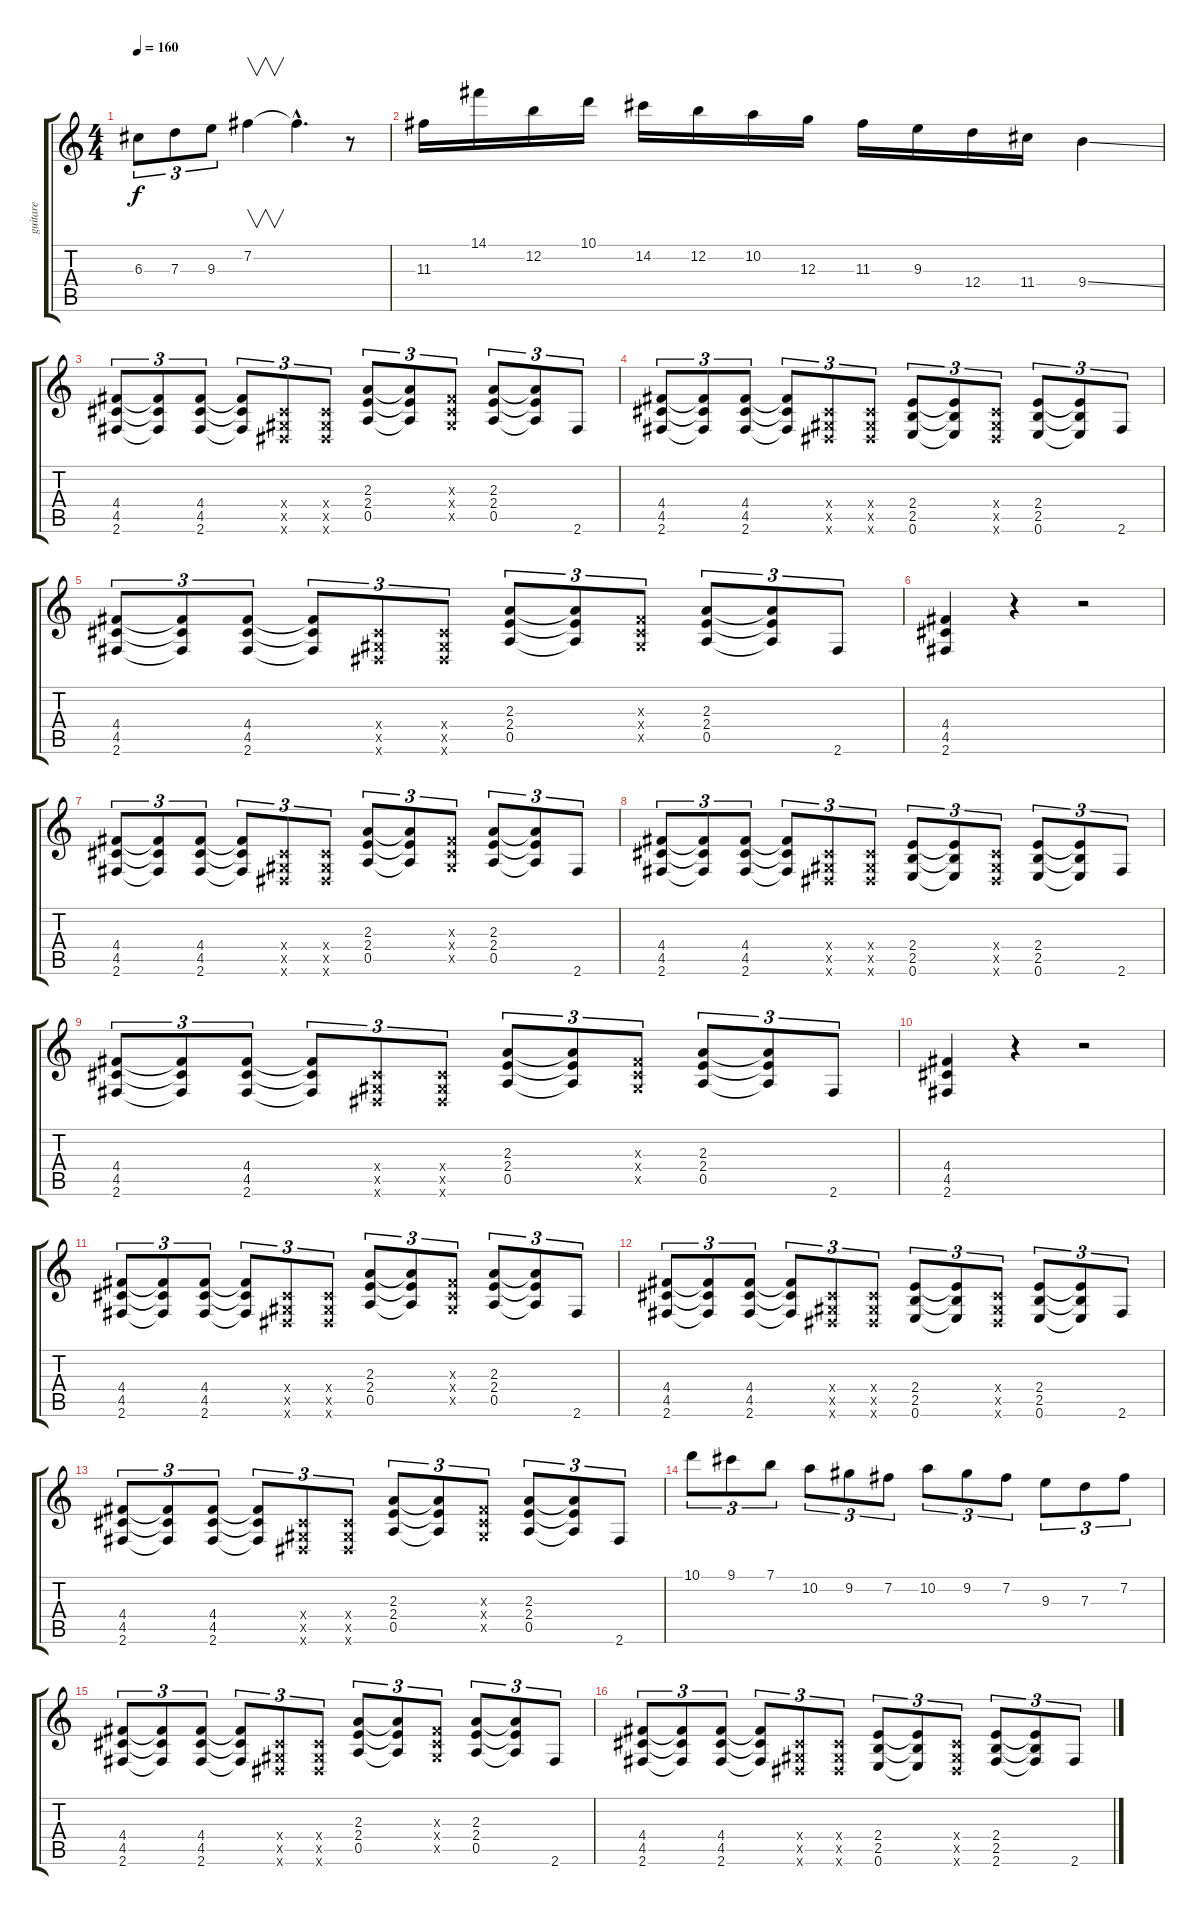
\track ("guitare" "guitare") {instrument distortionguitar}
\staff {score tabs}
\tuning (E4 B3 G3 D3 A2 E2) {hide}
\ts (4 4)
\tempo 160
\clef g2
\ks c
6.3.8{tu (3 2) dy f} 7.3.8{tu (3 2)} 9.3.8{tu (3 2)} 7.2.4{v} 7.2{hac t}.4{d} r.8 |
11.3.16 14.1.16 12.2.16 10.1.16 14.2.16 12.2.16 10.2.16 12.3.16 11.3.16 9.3.16 12.4.16 11.4.16 9.4{ss}.4 |
(4.4 4.5 2.6).8{tu (3 2)} (4.4{t} 4.5{t} 2.6{t}).8{tu (3 2)} (4.4 4.5 2.6).8{tu (3 2)} (4.4{t} 4.5{t} 2.6{t}).8{tu (3 2)} (-1.4{x} -1.5{x} -1.6{x}).8{tu (3 2)} (-1.4{x} -1.5{x} -1.6{x}).8{tu (3 2)} (2.3 2.4 0.5).8{tu (3 2)} (2.3{t} 2.4{t} 0.5{t}).8{tu (3 2)} (-1.3{x} -1.4{x} -1.5{x}).8{tu (3 2)} (2.3 2.4 0.5).8{tu (3 2)} (2.3{t} 2.4{t} 0.5{t}).8{tu (3 2)} 2.6.8{tu (3 2)} |
(4.4 4.5 2.6).8{tu (3 2)} (4.4{t} 4.5{t} 2.6{t}).8{tu (3 2)} (4.4 4.5 2.6).8{tu (3 2)} (4.4{t} 4.5{t} 2.6{t}).8{tu (3 2)} (-1.4{x} -1.5{x} -1.6{x}).8{tu (3 2)} (-1.4{x} -1.5{x} -1.6{x}).8{tu (3 2)} (2.4 2.5 0.6).8{tu (3 2)} (2.4{t} 2.5{t} 0.6{t}).8{tu (3 2)} (-1.4{x} -1.5{x} -1.6{x}).8{tu (3 2)} (2.4 2.5 0.6).8{tu (3 2)} (2.4{t} 2.5{t} 0.6{t}).8{tu (3 2)} 2.6.8{tu (3 2)} |
(4.4 4.5 2.6).8{tu (3 2)} (4.4{t} 4.5{t} 2.6{t}).8{tu (3 2)} (4.4 4.5 2.6).8{tu (3 2)} (4.4{t} 4.5{t} 2.6{t}).8{tu (3 2)} (-1.4{x} -1.5{x} -1.6{x}).8{tu (3 2)} (-1.4{x} -1.5{x} -1.6{x}).8{tu (3 2)} (2.3 2.4 0.5).8{tu (3 2)} (2.3{t} 2.4{t} 0.5{t}).8{tu (3 2)} (-1.3{x} -1.4{x} -1.5{x}).8{tu (3 2)} (2.3 2.4 0.5).8{tu (3 2)} (2.3{t} 2.4{t} 0.5{t}).8{tu (3 2)} 2.6.8{tu (3 2)} |
(4.4 4.5 2.6).4 r.4 r.2 |
(4.4 4.5 2.6).8{tu (3 2)} (4.4{t} 4.5{t} 2.6{t}).8{tu (3 2)} (4.4 4.5 2.6).8{tu (3 2)} (4.4{t} 4.5{t} 2.6{t}).8{tu (3 2)} (-1.4{x} -1.5{x} -1.6{x}).8{tu (3 2)} (-1.4{x} -1.5{x} -1.6{x}).8{tu (3 2)} (2.3 2.4 0.5).8{tu (3 2)} (2.3{t} 2.4{t} 0.5{t}).8{tu (3 2)} (-1.3{x} -1.4{x} -1.5{x}).8{tu (3 2)} (2.3 2.4 0.5).8{tu (3 2)} (2.3{t} 2.4{t} 0.5{t}).8{tu (3 2)} 2.6.8{tu (3 2)} |
(4.4 4.5 2.6).8{tu (3 2)} (4.4{t} 4.5{t} 2.6{t}).8{tu (3 2)} (4.4 4.5 2.6).8{tu (3 2)} (4.4{t} 4.5{t} 2.6{t}).8{tu (3 2)} (-1.4{x} -1.5{x} -1.6{x}).8{tu (3 2)} (-1.4{x} -1.5{x} -1.6{x}).8{tu (3 2)} (2.4 2.5 0.6).8{tu (3 2)} (2.4{t} 2.5{t} 0.6{t}).8{tu (3 2)} (-1.4{x} -1.5{x} -1.6{x}).8{tu (3 2)} (2.4 2.5 0.6).8{tu (3 2)} (2.4{t} 2.5{t} 0.6{t}).8{tu (3 2)} 2.6.8{tu (3 2)} |
(4.4 4.5 2.6).8{tu (3 2)} (4.4{t} 4.5{t} 2.6{t}).8{tu (3 2)} (4.4 4.5 2.6).8{tu (3 2)} (4.4{t} 4.5{t} 2.6{t}).8{tu (3 2)} (-1.4{x} -1.5{x} -1.6{x}).8{tu (3 2)} (-1.4{x} -1.5{x} -1.6{x}).8{tu (3 2)} (2.3 2.4 0.5).8{tu (3 2)} (2.3{t} 2.4{t} 0.5{t}).8{tu (3 2)} (-1.3{x} -1.4{x} -1.5{x}).8{tu (3 2)} (2.3 2.4 0.5).8{tu (3 2)} (2.3{t} 2.4{t} 0.5{t}).8{tu (3 2)} 2.6.8{tu (3 2)} |
(4.4 4.5 2.6).4 r.4 r.2 |
(4.4 4.5 2.6).8{tu (3 2)} (4.4{t} 4.5{t} 2.6{t}).8{tu (3 2)} (4.4 4.5 2.6).8{tu (3 2)} (4.4{t} 4.5{t} 2.6{t}).8{tu (3 2)} (-1.4{x} -1.5{x} -1.6{x}).8{tu (3 2)} (-1.4{x} -1.5{x} -1.6{x}).8{tu (3 2)} (2.3 2.4 0.5).8{tu (3 2)} (2.3{t} 2.4{t} 0.5{t}).8{tu (3 2)} (-1.3{x} -1.4{x} -1.5{x}).8{tu (3 2)} (2.3 2.4 0.5).8{tu (3 2)} (2.3{t} 2.4{t} 0.5{t}).8{tu (3 2)} 2.6.8{tu (3 2)} |
(4.4 4.5 2.6).8{tu (3 2)} (4.4{t} 4.5{t} 2.6{t}).8{tu (3 2)} (4.4 4.5 2.6).8{tu (3 2)} (4.4{t} 4.5{t} 2.6{t}).8{tu (3 2)} (-1.4{x} -1.5{x} -1.6{x}).8{tu (3 2)} (-1.4{x} -1.5{x} -1.6{x}).8{tu (3 2)} (2.4 2.5 0.6).8{tu (3 2)} (2.4{t} 2.5{t} 0.6{t}).8{tu (3 2)} (-1.4{x} -1.5{x} -1.6{x}).8{tu (3 2)} (2.4 2.5 0.6).8{tu (3 2)} (2.4{t} 2.5{t} 0.6{t}).8{tu (3 2)} 2.6.8{tu (3 2)} |
(4.4 4.5 2.6).8{tu (3 2)} (4.4{t} 4.5{t} 2.6{t}).8{tu (3 2)} (4.4 4.5 2.6).8{tu (3 2)} (4.4{t} 4.5{t} 2.6{t}).8{tu (3 2)} (-1.4{x} -1.5{x} -1.6{x}).8{tu (3 2)} (-1.4{x} -1.5{x} -1.6{x}).8{tu (3 2)} (2.3 2.4 0.5).8{tu (3 2)} (2.3{t} 2.4{t} 0.5{t}).8{tu (3 2)} (-1.3{x} -1.4{x} -1.5{x}).8{tu (3 2)} (2.3 2.4 0.5).8{tu (3 2)} (2.3{t} 2.4{t} 0.5{t}).8{tu (3 2)} 2.6.8{tu (3 2)} |
10.1.8{tu (3 2)} 9.1.8{tu (3 2)} 7.1.8{tu (3 2)} 10.2.8{tu (3 2)} 9.2.8{tu (3 2)} 7.2.8{tu (3 2)} 10.2.8{tu (3 2)} 9.2.8{tu (3 2)} 7.2.8{tu (3 2)} 9.3.8{tu (3 2)} 7.3.8{tu (3 2)} 7.2.8{tu (3 2)} |
(4.4 4.5 2.6).8{tu (3 2)} (4.4{t} 4.5{t} 2.6{t}).8{tu (3 2)} (4.4 4.5 2.6).8{tu (3 2)} (4.4{t} 4.5{t} 2.6{t}).8{tu (3 2)} (-1.4{x} -1.5{x} -1.6{x}).8{tu (3 2)} (-1.4{x} -1.5{x} -1.6{x}).8{tu (3 2)} (2.3 2.4 0.5).8{tu (3 2)} (2.3{t} 2.4{t} 0.5{t}).8{tu (3 2)} (-1.3{x} -1.4{x} -1.5{x}).8{tu (3 2)} (2.3 2.4 0.5).8{tu (3 2)} (2.3{t} 2.4{t} 0.5{t}).8{tu (3 2)} 2.6.8{tu (3 2)} |
(4.4 4.5 2.6).8{tu (3 2)} (4.4{t} 4.5{t} 2.6{t}).8{tu (3 2)} (4.4 4.5 2.6).8{tu (3 2)} (4.4{t} 4.5{t} 2.6{t}).8{tu (3 2)} (-1.4{x} -1.5{x} -1.6{x}).8{tu (3 2)} (-1.4{x} -1.5{x} -1.6{x}).8{tu (3 2)} (2.4 2.5 0.6).8{tu (3 2)} (2.4{t} 2.5{t} 0.6{t}).8{tu (3 2)} (-1.4{x} -1.5{x} -1.6{x}).8{tu (3 2)} (2.4 2.5 2.6).8{tu (3 2)} (2.4{t} 2.5{t} 2.6{t}).8{tu (3 2)} 2.6.8{tu (3 2)}
